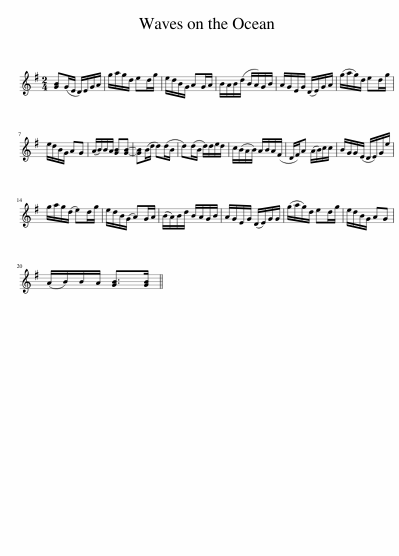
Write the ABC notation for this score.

X:1
L:1/8
M:2/4
I:linebreak $
K:G
V:1 treble
V:1
 [GB](G/E/ D/)E/G/A/ | g/a/g/d/ ed/g/ | e/d/B/G/ AG/A/ | B/A/B/(d/ B/A/)G/B/ | A/G/E/G/ (D/E/)G/A/ | %5
 (g/a/g/)d/ ed/g/ |$ e/d/B/G/ AG | (A/B/)B/A/ [GB][GB]- | [GB](B/d/ d)(d/B/ | d)(d/B/ d/)d/e/d/ | %10
 c/(B/A/B/) A/B/A/(F/ | D/F/)A (A/B/)c/c/ | B/G/G/(E/ D/E/)G/e/ |$ g/a/g/(d/ e)d/g/ | e/d/B/(G/ A)G/A/ | %15
 (B/A/)B/d/ B/A/G/B/ | A/G/E/G/ (D/E/)G/G/ | (g/a/g/)d/ ed/g/ | e/d/B/G/ AG |$ (A/B/)B/A/ [GB]>[GB] || %20
